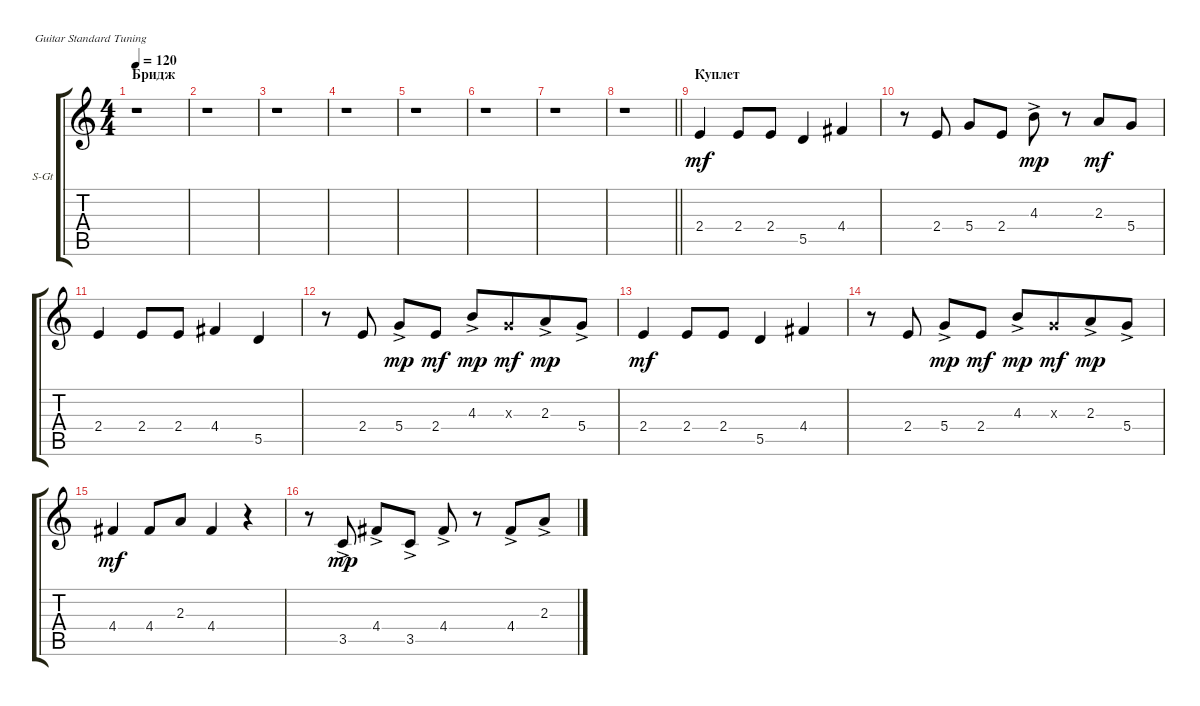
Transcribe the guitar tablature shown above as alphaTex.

\bracketExtendMode groupsimilarinstruments
\firstSystemTrackNameOrientation horizontal
\otherSystemsTrackNameOrientation horizontal
\track ("Гитара 2" "S-Gt") {instrument acousticguitarsteel}
\staff {score tabs}
\tuning (E4 B3 G3 D3 A2 E2)
\ts (4 4)
\section ("" "Бридж")
\tempo 120
\clef g2
\ks c
r.1{dy mf} |
r.1 |
r.1 |
r.1 |
r.1 |
r.1 |
r.1 |
\barLineRight lightlight
r.1 |
\section ("" "Куплет")
2.4.4 2.4.8 2.4.8 5.5.4 4.4.4 |
r.8 2.4.8 5.4.8{beam merge} 2.4.8 4.3{ac}.8{dy mp} r.8{beam merge} 2.3.8{dy mf} 5.4.8 |
2.4.4 2.4.8 2.4.8 4.4.4 5.5.4 |
r.8 2.4.8 5.4{ac}.8{dy mp beam merge} 2.4.8{dy mf} 4.3{ac}.8{dy mp} 0.3{x}.8{dy mf beam merge} 2.3{ac}.8{dy mp} 5.4{ac}.8 |
2.4.4{dy mf} 2.4.8 2.4.8 5.5.4 4.4.4 |
r.8 2.4.8 5.4{ac}.8{dy mp beam merge} 2.4.8{dy mf} 4.3{ac}.8{dy mp} 0.3{x}.8{dy mf beam merge} 2.3{ac}.8{dy mp} 5.4{ac}.8 |
4.4.4{dy mf} 4.4.8 2.3.8 4.4.4 r.4 |
r.8 3.5{ac}.8{dy mp} 4.4{ac}.8 3.5{ac}.8 4.4{ac}.8 r.8{beam merge} 4.4{ac}.8 2.3{ac}.8
